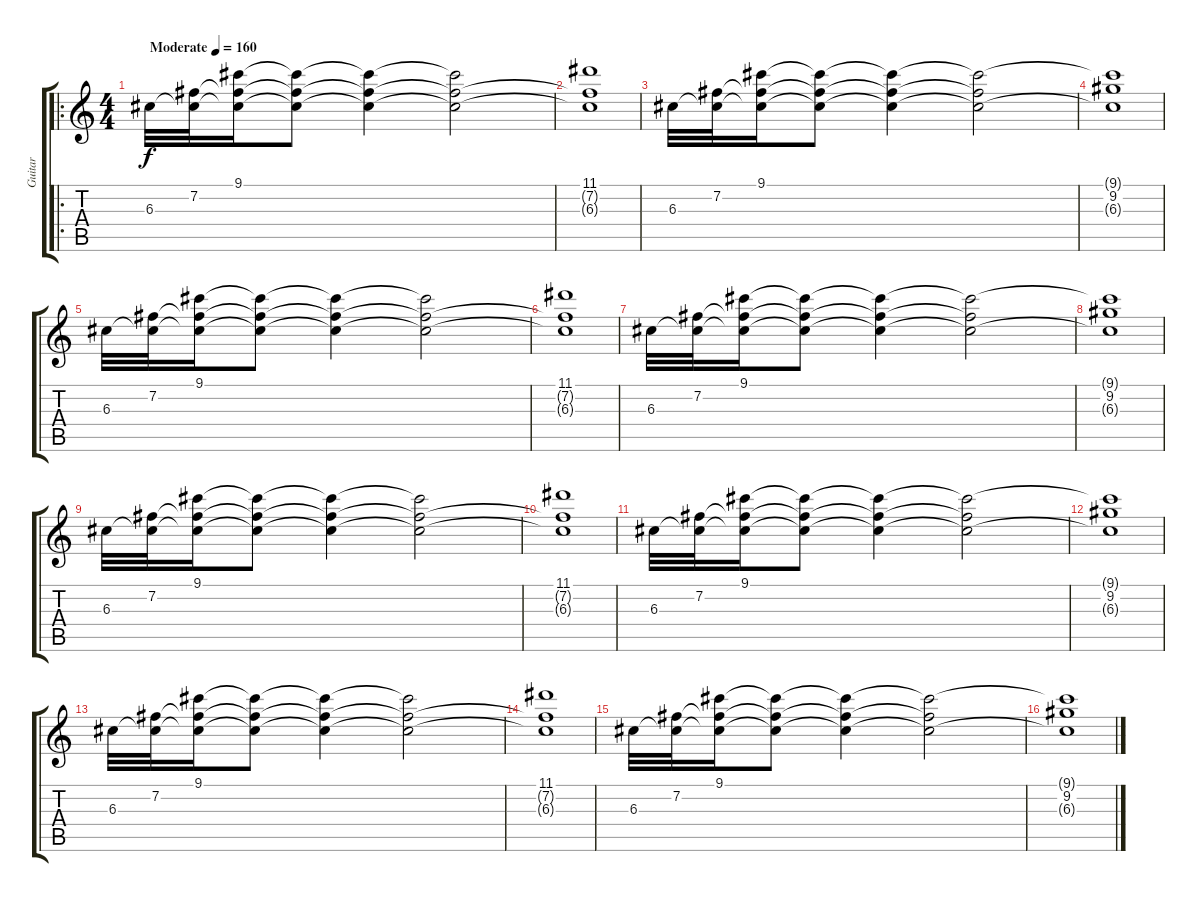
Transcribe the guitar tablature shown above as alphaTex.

\track ("Guitar" "Guitar") {instrument acousticguitarnylon}
\staff {score tabs}
\tuning (E4 B3 G3 D3 A2 E2) {hide}
\ro
\ts (4 4)
\tempo (160 "Moderate")
\clef g2
\ks c
6.3.32{dy f instrument acousticguitarnylon} (7.2 6.3{t}).32 (9.1 7.2{t} 6.3{t}).16 (9.1{t} 7.2{t} 6.3{t}).8 (9.1{t} 7.2{t} 6.3{t}).4 (9.1{t} 7.2{t} 6.3{t}).2 |
(11.1 7.2{t} 6.3{t}).1 |
6.3.32 (7.2 6.3{t}).32 (9.1 7.2{t} 6.3{t}).16 (9.1{t} 7.2{t} 6.3{t}).8 (9.1{t} 7.2{t} 6.3{t}).4 (9.1{t} 7.2{t} 6.3{t}).2 |
(9.1{t} 9.2 6.3{t}).1 |
6.3.32 (7.2 6.3{t}).32 (9.1 7.2{t} 6.3{t}).16 (9.1{t} 7.2{t} 6.3{t}).8 (9.1{t} 7.2{t} 6.3{t}).4 (9.1{t} 7.2{t} 6.3{t}).2 |
(11.1 7.2{t} 6.3{t}).1 |
6.3.32 (7.2 6.3{t}).32 (9.1 7.2{t} 6.3{t}).16 (9.1{t} 7.2{t} 6.3{t}).8 (9.1{t} 7.2{t} 6.3{t}).4 (9.1{t} 7.2{t} 6.3{t}).2 |
(9.1{t} 9.2 6.3{t}).1 |
6.3.32 (7.2 6.3{t}).32 (9.1 7.2{t} 6.3{t}).16 (9.1{t} 7.2{t} 6.3{t}).8 (9.1{t} 7.2{t} 6.3{t}).4 (9.1{t} 7.2{t} 6.3{t}).2 |
(11.1 7.2{t} 6.3{t}).1 |
6.3.32 (7.2 6.3{t}).32 (9.1 7.2{t} 6.3{t}).16 (9.1{t} 7.2{t} 6.3{t}).8 (9.1{t} 7.2{t} 6.3{t}).4 (9.1{t} 7.2{t} 6.3{t}).2 |
(9.1{t} 9.2 6.3{t}).1 |
6.3.32 (7.2 6.3{t}).32 (9.1 7.2{t} 6.3{t}).16 (9.1{t} 7.2{t} 6.3{t}).8 (9.1{t} 7.2{t} 6.3{t}).4 (9.1{t} 7.2{t} 6.3{t}).2 |
(11.1 7.2{t} 6.3{t}).1 |
6.3.32 (7.2 6.3{t}).32 (9.1 7.2{t} 6.3{t}).16 (9.1{t} 7.2{t} 6.3{t}).8 (9.1{t} 7.2{t} 6.3{t}).4 (9.1{t} 7.2{t} 6.3{t}).2 |
(9.1{t} 9.2 6.3{t}).1
